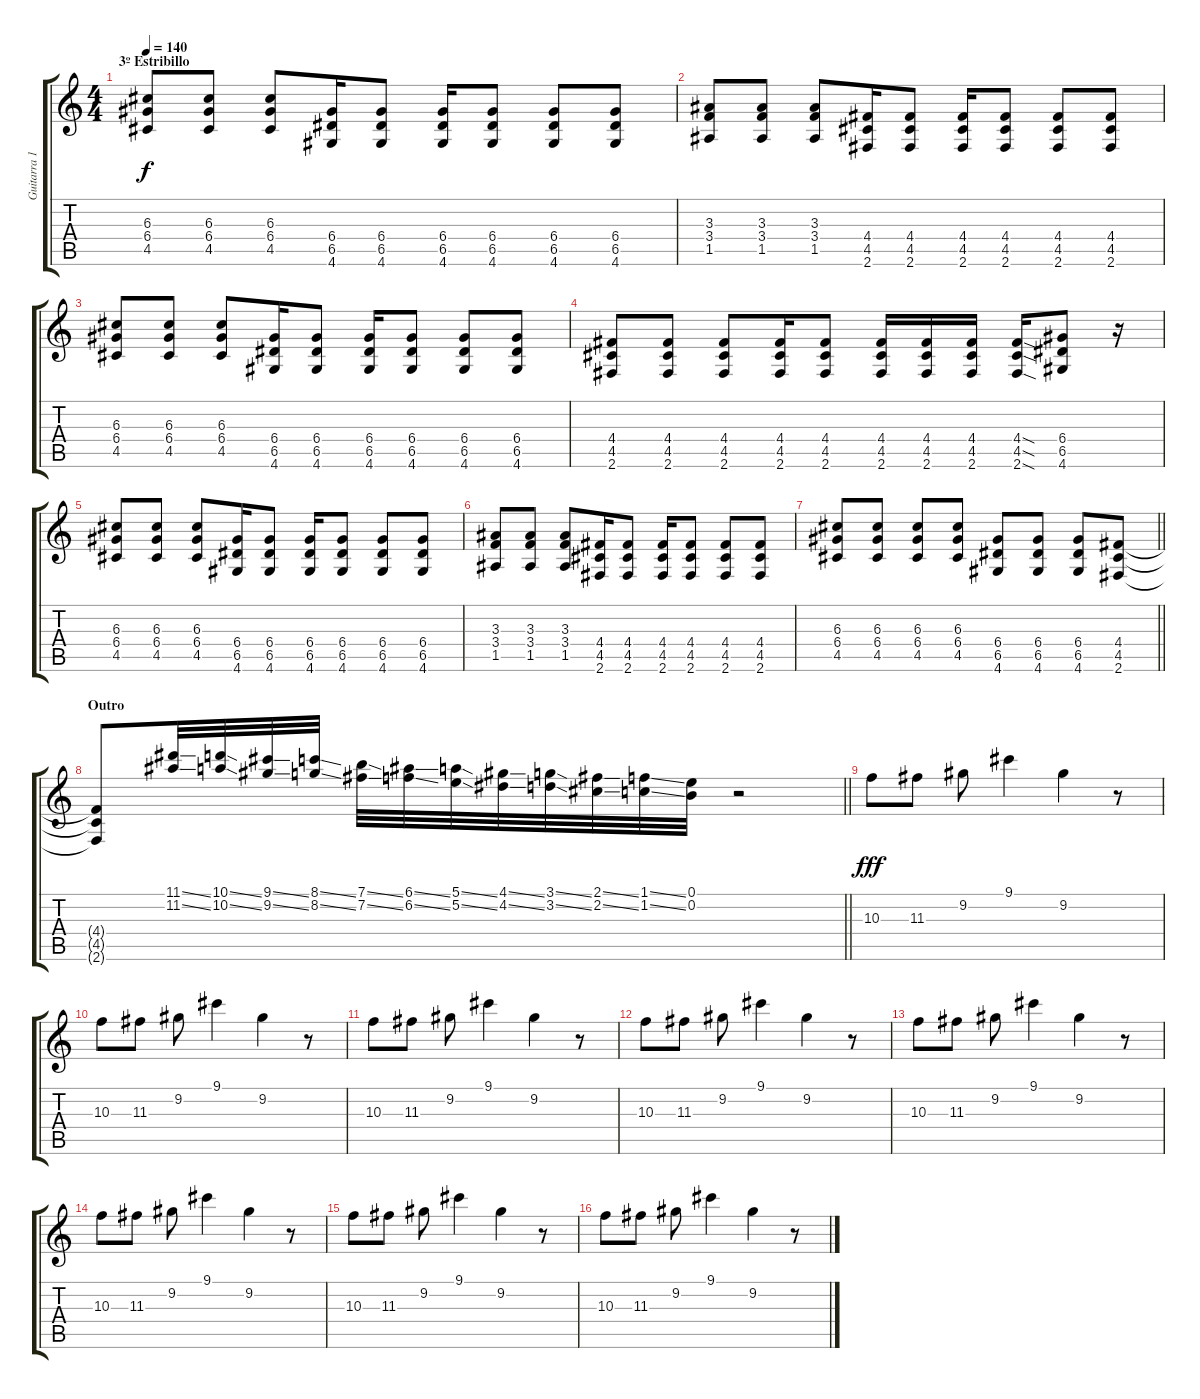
\track ("Guitarra 1 (Txosse)" "Guitarra 1") {instrument distortionguitar}
\staff {score tabs}
\tuning (E4 B3 G3 D3 A2 E2) {hide}
\ts (4 4)
\section ("" "3º Estribillo")
\tempo 140
\clef g2
\ks c
(6.3 6.4 4.5).8{dy f} (6.3 6.4 4.5).8 (6.3 6.4 4.5).8 (6.4 6.5 4.6).16 (6.4 6.5 4.6).8 (6.4 6.5 4.6).16 (6.4 6.5 4.6).8 (6.4 6.5 4.6).8 (6.4 6.5 4.6).8 |
(3.3 3.4 1.5).8 (3.3 3.4 1.5).8 (3.3 3.4 1.5).8 (4.4 4.5 2.6).16 (4.4 4.5 2.6).8 (4.4 4.5 2.6).16 (4.4 4.5 2.6).8 (4.4 4.5 2.6).8 (4.4 4.5 2.6).8 |
(6.3 6.4 4.5).8 (6.3 6.4 4.5).8 (6.3 6.4 4.5).8 (6.4 6.5 4.6).16 (6.4 6.5 4.6).8 (6.4 6.5 4.6).16 (6.4 6.5 4.6).8 (6.4 6.5 4.6).8 (6.4 6.5 4.6).8 |
(4.4 4.5 2.6).8 (4.4 4.5 2.6).8 (4.4 4.5 2.6).8 (4.4 4.5 2.6).16 (4.4 4.5 2.6).8 (4.4 4.5 2.6).16 (4.4 4.5 2.6).16 (4.4 4.5 2.6).16 (4.4{sod} 4.5{sod} 2.6{sod}).16 (6.4 6.5 4.6).8 r.16 |
(6.3 6.4 4.5).8 (6.3 6.4 4.5).8 (6.3 6.4 4.5).8 (6.4 6.5 4.6).16 (6.4 6.5 4.6).8 (6.4 6.5 4.6).16 (6.4 6.5 4.6).8 (6.4 6.5 4.6).8 (6.4 6.5 4.6).8 |
(3.3 3.4 1.5).8 (3.3 3.4 1.5).8 (3.3 3.4 1.5).8 (4.4 4.5 2.6).16 (4.4 4.5 2.6).8 (4.4 4.5 2.6).16 (4.4 4.5 2.6).8 (4.4 4.5 2.6).8 (4.4 4.5 2.6).8 |
\barLineRight lightlight
(6.3 6.4 4.5).8 (6.3 6.4 4.5).8 (6.3 6.4 4.5).8 (6.3 6.4 4.5).8 (6.4 6.5 4.6).8 (6.4 6.5 4.6).8 (6.4 6.5 4.6).8 (4.4 4.5 2.6).8 |
\section ("" "Outro")
\barLineRight lightlight
(4.4{t} 4.5{t} 2.6{t}).8 (11.1{ss} 11.2{ss}).32 (10.1{ss} 10.2{ss}).32 (9.1{ss} 9.2{ss}).32 (8.1{ss} 8.2{ss}).32 (7.1{ss} 7.2{ss}).32 (6.1{ss} 6.2{ss}).32 (5.1{ss} 5.2{ss}).32 (4.1{ss} 4.2{ss}).32 (3.1{ss} 3.2{ss}).32 (2.1{ss} 2.2{ss}).32 (1.1{ss} 1.2{ss}).32 (0.1 0.2).32 r.2 |
10.3.8{dy fff volume 13} 11.3.8 9.2.8 9.1.4 9.2.4 r.8 |
10.3.8 11.3.8 9.2.8 9.1.4 9.2.4 r.8 |
10.3.8 11.3.8 9.2.8 9.1.4 9.2.4 r.8 |
10.3.8 11.3.8 9.2.8 9.1.4 9.2.4 r.8 |
10.3.8 11.3.8 9.2.8 9.1.4 9.2.4 r.8 |
10.3.8 11.3.8 9.2.8 9.1.4 9.2.4 r.8 |
10.3.8 11.3.8 9.2.8 9.1.4 9.2.4 r.8 |
10.3.8 11.3.8 9.2.8 9.1.4 9.2.4 r.8
